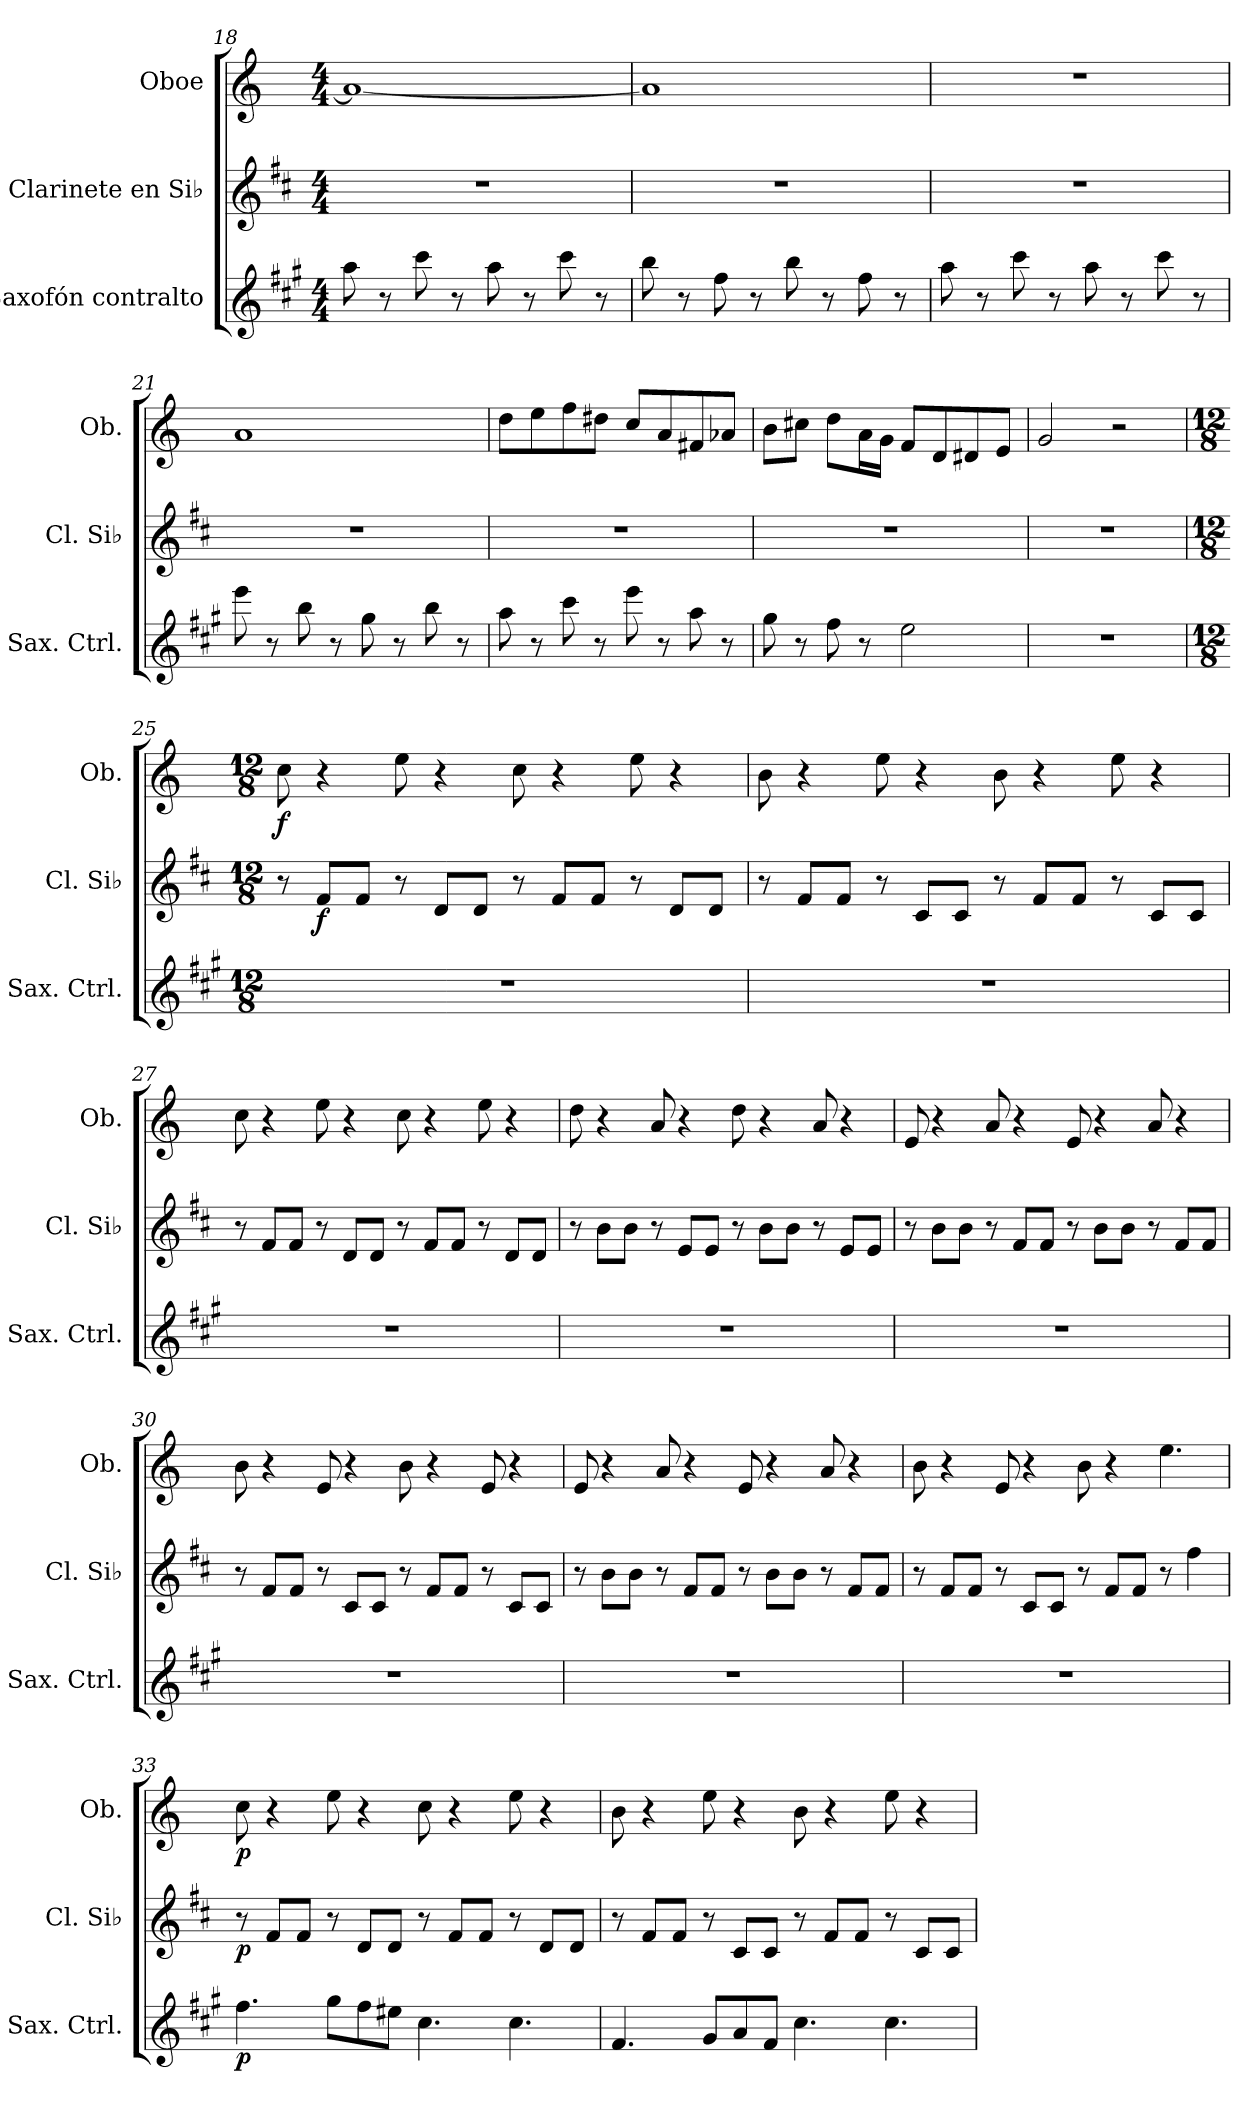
**kern	**dynam	**kern	**dynam	**kern	**dynam
*part3	*part3	*part2	*part2	*part1	*part1
*staff3	*staff3	*staff2	*staff2	*staff1	*staff1
*I"Saxofón contralto	*	*I"Clarinete en Si♭	*	*I"Oboe	*
*I'Sax. Ctrl.	*	*I'Cl. Si♭	*	*I'Ob.	*
*clefG2	*	*clefG2	*	*clefG2	*
*ITrd5c9	*	*ITrd1c2	*	*	*
*k[]	*	*k[]	*	*k[]	*
*M4/4	*	*M4/4	*	*M4/4	*
=18	=18	=18	=18	=18	=18
8cc\	.	1r	.	1a_	.
8r	.	.	.	.	.
8ee\	.	.	.	.	.
8r	.	.	.	.	.
8cc\	.	.	.	.	.
8r	.	.	.	.	.
8ee\	.	.	.	.	.
8r	.	.	.	.	.
=19	=19	=19	=19	=19	=19
8dd\	.	1r	.	1a]	.
8r	.	.	.	.	.
8a\	.	.	.	.	.
8r	.	.	.	.	.
8dd\	.	.	.	.	.
8r	.	.	.	.	.
8a\	.	.	.	.	.
8r	.	.	.	.	.
=20	=20	=20	=20	=20	=20
8cc\	.	1r	.	1r	.
8r	.	.	.	.	.
8ee\	.	.	.	.	.
8r	.	.	.	.	.
8cc\	.	.	.	.	.
8r	.	.	.	.	.
8ee\	.	.	.	.	.
8r	.	.	.	.	.
!!LO:LB:g=z
=21	=21	=21	=21	=21	=21
8gg\	.	1r	.	1a	.
8r	.	.	.	.	.
8dd\	.	.	.	.	.
8r	.	.	.	.	.
8b\	.	.	.	.	.
8r	.	.	.	.	.
8dd\	.	.	.	.	.
8r	.	.	.	.	.
=22	=22	=22	=22	=22	=22
8cc\	.	1r	.	8dd\L	.
8r	.	.	.	8ee\	.
8ee\	.	.	.	8ff\	.
8r	.	.	.	8dd#X\J	.
8gg\	.	.	.	8cc/L	.
8r	.	.	.	8a/	.
8cc\	.	.	.	8f#X/	.
8r	.	.	.	8a-X/J	.
=23	=23	=23	=23	=23	=23
8b\	.	1r	.	8b\L	.
8r	.	.	.	8cc#X\J	.
8a\	.	.	.	8dd\L	.
8r	.	.	.	16a\L	.
.	.	.	.	16g\JJ	.
2g\	.	.	.	8f/L	.
.	.	.	.	8d/	.
.	.	.	.	8d#X/	.
.	.	.	.	8e/J	.
=24	=24	=24	=24	=24	=24
1r	.	1r	.	2g/	.
.	.	.	.	2r	.
!!LO:LB:g=z
=25	=25	=25	=25	=25	=25
*M12/8	*	*M12/8	*	*M12/8	*
*	*	*	*	*MM90	*
!	!	!	!	!	!LO:DY:b
1.r	.	8r	.	8cc\	f
!	!	!	!LO:DY:b	!	!
.	.	8e/L	f	4r	.
.	.	8e/J	.	.	.
.	.	8r	.	8ee\	.
.	.	8c/L	.	4r	.
.	.	8c/J	.	.	.
.	.	8r	.	8cc\	.
.	.	8e/L	.	4r	.
.	.	8e/J	.	.	.
.	.	8r	.	8ee\	.
.	.	8c/L	.	4r	.
.	.	8c/J	.	.	.
=26	=26	=26	=26	=26	=26
1.r	.	8r	.	8b\	.
.	.	8e/L	.	4r	.
.	.	8e/J	.	.	.
.	.	8r	.	8ee\	.
.	.	8B/L	.	4r	.
.	.	8B/J	.	.	.
.	.	8r	.	8b\	.
.	.	8e/L	.	4r	.
.	.	8e/J	.	.	.
.	.	8r	.	8ee\	.
.	.	8B/L	.	4r	.
.	.	8B/J	.	.	.
=27	=27	=27	=27	=27	=27
1.r	.	8r	.	8cc\	.
.	.	8e/L	.	4r	.
.	.	8e/J	.	.	.
.	.	8r	.	8ee\	.
.	.	8c/L	.	4r	.
.	.	8c/J	.	.	.
.	.	8r	.	8cc\	.
.	.	8e/L	.	4r	.
.	.	8e/J	.	.	.
.	.	8r	.	8ee\	.
.	.	8c/L	.	4r	.
.	.	8c/J	.	.	.
!!LO:PB:g=z
=28	=28	=28	=28	=28	=28
1.r	.	8r	.	8dd\	.
.	.	8a\L	.	4r	.
.	.	8a\J	.	.	.
.	.	8r	.	8a/	.
.	.	8d/L	.	4r	.
.	.	8d/J	.	.	.
.	.	8r	.	8dd\	.
.	.	8a\L	.	4r	.
.	.	8a\J	.	.	.
.	.	8r	.	8a/	.
.	.	8d/L	.	4r	.
.	.	8d/J	.	.	.
=29	=29	=29	=29	=29	=29
1.r	.	8r	.	8e/	.
.	.	8a\L	.	4r	.
.	.	8a\J	.	.	.
.	.	8r	.	8a/	.
.	.	8e/L	.	4r	.
.	.	8e/J	.	.	.
.	.	8r	.	8e/	.
.	.	8a\L	.	4r	.
.	.	8a\J	.	.	.
.	.	8r	.	8a/	.
.	.	8e/L	.	4r	.
.	.	8e/J	.	.	.
!!LO:LB:g=z
=30	=30	=30	=30	=30	=30
1.r	.	8r	.	8b\	.
.	.	8e/L	.	4r	.
.	.	8e/J	.	.	.
.	.	8r	.	8e/	.
.	.	8B/L	.	4r	.
.	.	8B/J	.	.	.
.	.	8r	.	8b\	.
.	.	8e/L	.	4r	.
.	.	8e/J	.	.	.
.	.	8r	.	8e/	.
.	.	8B/L	.	4r	.
.	.	8B/J	.	.	.
=31	=31	=31	=31	=31	=31
1.r	.	8r	.	8e/	.
.	.	8a\L	.	4r	.
.	.	8a\J	.	.	.
.	.	8r	.	8a/	.
.	.	8e/L	.	4r	.
.	.	8e/J	.	.	.
.	.	8r	.	8e/	.
.	.	8a\L	.	4r	.
.	.	8a\J	.	.	.
.	.	8r	.	8a/	.
.	.	8e/L	.	4r	.
.	.	8e/J	.	.	.
!!LO:LB:g=z
=32	=32	=32	=32	=32	=32
1.r	.	8r	.	8b\	.
.	.	8e/L	.	4r	.
.	.	8e/J	.	.	.
.	.	8r	.	8e/	.
.	.	8B/L	.	4r	.
.	.	8B/J	.	.	.
.	.	8r	.	8b\	.
.	.	8e/L	.	4r	.
.	.	8e/J	.	.	.
.	.	8r	.	4.ee\	.
.	.	4ee\	.	.	.
=33	=33	=33	=33	=33	=33
!	!LO:DY:b	!	!LO:DY:b	!	!LO:DY:b
4.a\	p	8r	p	8cc\	p
.	.	8e/L	.	4r	.
.	.	8e/J	.	.	.
8b\L	.	8r	.	8ee\	.
8a\	.	8c/L	.	4r	.
8g#X\J	.	8c/J	.	.	.
4.e\	.	8r	.	8cc\	.
.	.	8e/L	.	4r	.
.	.	8e/J	.	.	.
4.e\	.	8r	.	8ee\	.
.	.	8c/L	.	4r	.
.	.	8c/J	.	.	.
=34	=34	=34	=34	=34	=34
4.A/	.	8r	.	8b\	.
.	.	8e/L	.	4r	.
.	.	8e/J	.	.	.
8B/L	.	8r	.	8ee\	.
8c/	.	8B/L	.	4r	.
8A/J	.	8B/J	.	.	.
4.e\	.	8r	.	8b\	.
.	.	8e/L	.	4r	.
.	.	8e/J	.	.	.
4.e\	.	8r	.	8ee\	.
.	.	8B/L	.	4r	.
.	.	8B/J	.	.	.
=	=	=	=	=	=
*-	*-	*-	*-	*-	*-
